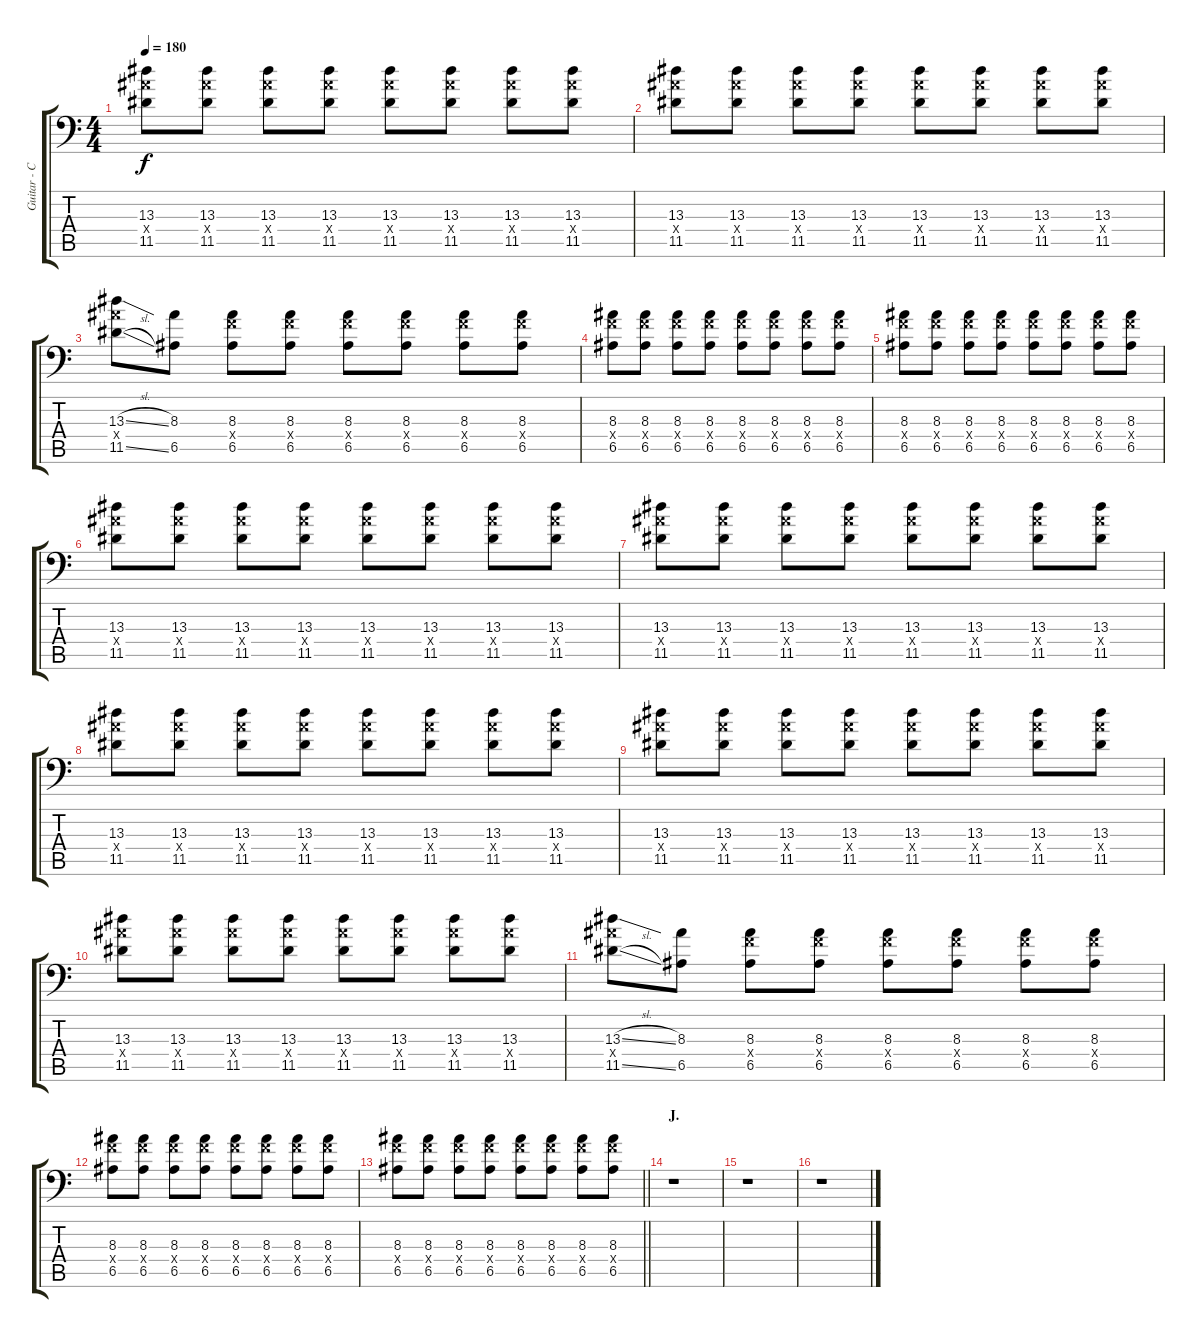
\track ("Guitar - Center" "Guitar - C") {instrument distortionguitar}
\staff {score tabs}
\tuning (B3 Gb3 D3 A2 E2 A1) {hide}
\ts (4 4)
\tempo 180
\clef f4
\ks c
(13.3 13.4{x} 11.5).8{dy f} (13.3 13.4{x} 11.5).8 (13.3 13.4{x} 11.5).8 (13.3 13.4{x} 11.5).8 (13.3 13.4{x} 11.5).8 (13.3 13.4{x} 11.5).8 (13.3 13.4{x} 11.5).8 (13.3 13.4{x} 11.5).8 |
(13.3 13.4{x} 11.5).8 (13.3 13.4{x} 11.5).8 (13.3 13.4{x} 11.5).8 (13.3 13.4{x} 11.5).8 (13.3 13.4{x} 11.5).8 (13.3 13.4{x} 11.5).8 (13.3 13.4{x} 11.5).8 (13.3 13.4{x} 11.5).8 |
(13.3{sl} 13.4{x} 11.5{sl}).8 (8.3 6.5).8 (8.3 8.4{x} 6.5).8 (8.3 8.4{x} 6.5).8 (8.3 8.4{x} 6.5).8 (8.3 8.4{x} 6.5).8 (8.3 8.4{x} 6.5).8 (8.3 8.4{x} 6.5).8 |
(8.3 8.4{x} 6.5).8 (8.3 8.4{x} 6.5).8 (8.3 8.4{x} 6.5).8 (8.3 8.4{x} 6.5).8 (8.3 8.4{x} 6.5).8 (8.3 8.4{x} 6.5).8 (8.3 8.4{x} 6.5).8 (8.3 8.4{x} 6.5).8 |
(8.3 8.4{x} 6.5).8 (8.3 8.4{x} 6.5).8 (8.3 8.4{x} 6.5).8 (8.3 8.4{x} 6.5).8 (8.3 8.4{x} 6.5).8 (8.3 8.4{x} 6.5).8 (8.3 8.4{x} 6.5).8 (8.3 8.4{x} 6.5).8 |
(13.3 13.4{x} 11.5).8 (13.3 13.4{x} 11.5).8 (13.3 13.4{x} 11.5).8 (13.3 13.4{x} 11.5).8 (13.3 13.4{x} 11.5).8 (13.3 13.4{x} 11.5).8 (13.3 13.4{x} 11.5).8 (13.3 13.4{x} 11.5).8 |
(13.3 13.4{x} 11.5).8 (13.3 13.4{x} 11.5).8 (13.3 13.4{x} 11.5).8 (13.3 13.4{x} 11.5).8 (13.3 13.4{x} 11.5).8 (13.3 13.4{x} 11.5).8 (13.3 13.4{x} 11.5).8 (13.3 13.4{x} 11.5).8 |
(13.3 13.4{x} 11.5).8 (13.3 13.4{x} 11.5).8 (13.3 13.4{x} 11.5).8 (13.3 13.4{x} 11.5).8 (13.3 13.4{x} 11.5).8 (13.3 13.4{x} 11.5).8 (13.3 13.4{x} 11.5).8 (13.3 13.4{x} 11.5).8 |
(13.3 13.4{x} 11.5).8 (13.3 13.4{x} 11.5).8 (13.3 13.4{x} 11.5).8 (13.3 13.4{x} 11.5).8 (13.3 13.4{x} 11.5).8 (13.3 13.4{x} 11.5).8 (13.3 13.4{x} 11.5).8 (13.3 13.4{x} 11.5).8 |
(13.3 13.4{x} 11.5).8 (13.3 13.4{x} 11.5).8 (13.3 13.4{x} 11.5).8 (13.3 13.4{x} 11.5).8 (13.3 13.4{x} 11.5).8 (13.3 13.4{x} 11.5).8 (13.3 13.4{x} 11.5).8 (13.3 13.4{x} 11.5).8 |
(13.3{sl} 13.4{x} 11.5{sl}).8 (8.3 6.5).8 (8.3 8.4{x} 6.5).8 (8.3 8.4{x} 6.5).8 (8.3 8.4{x} 6.5).8 (8.3 8.4{x} 6.5).8 (8.3 8.4{x} 6.5).8 (8.3 8.4{x} 6.5).8 |
(8.3 8.4{x} 6.5).8 (8.3 8.4{x} 6.5).8 (8.3 8.4{x} 6.5).8 (8.3 8.4{x} 6.5).8 (8.3 8.4{x} 6.5).8 (8.3 8.4{x} 6.5).8 (8.3 8.4{x} 6.5).8 (8.3 8.4{x} 6.5).8 |
\barLineRight lightlight
(8.3 8.4{x} 6.5).8 (8.3 8.4{x} 6.5).8 (8.3 8.4{x} 6.5).8 (8.3 8.4{x} 6.5).8 (8.3 8.4{x} 6.5).8 (8.3 8.4{x} 6.5).8 (8.3 8.4{x} 6.5).8 (8.3 8.4{x} 6.5).8 |
\section ("" "J.")
r.1 |
r.1 |
r.1
